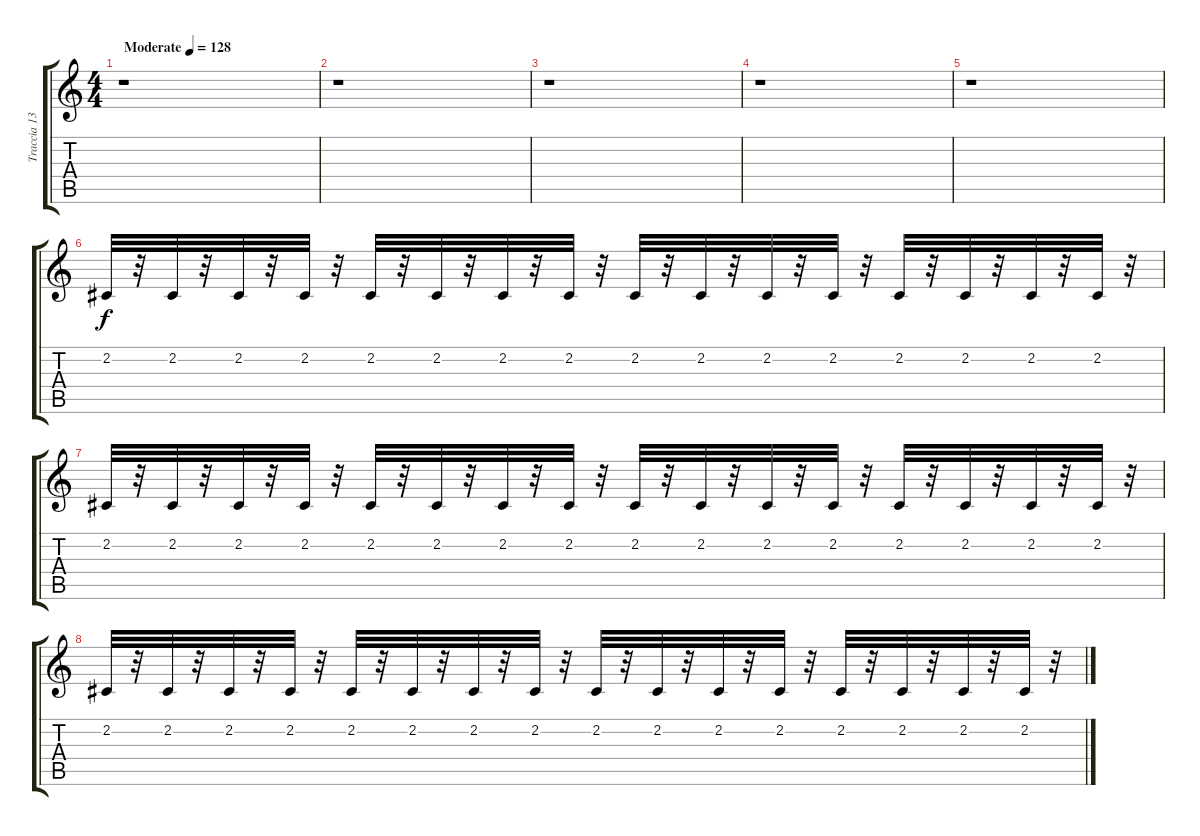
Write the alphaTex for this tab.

\track ("Traccia 13" "Traccia 13") {instrument lead2sawtooth}
\staff {score tabs}
\tuning (E4 B3 G3 D3 A2 E2) {hide}
\ts (4 4)
\tempo (128 "Moderate")
\clef g2
\ks c
r.1{dy f instrument lead2sawtooth} |
r.1 |
r.1 |
r.1 |
r.1 |
2.2.32 r.32 2.2.32 r.32 2.2.32 r.32 2.2.32 r.32 2.2.32 r.32 2.2.32 r.32 2.2.32 r.32 2.2.32 r.32 2.2.32 r.32 2.2.32 r.32 2.2.32 r.32 2.2.32 r.32 2.2.32 r.32 2.2.32 r.32 2.2.32 r.32 2.2.32 r.32 |
2.2.32 r.32 2.2.32 r.32 2.2.32 r.32 2.2.32 r.32 2.2.32 r.32 2.2.32 r.32 2.2.32 r.32 2.2.32 r.32 2.2.32 r.32 2.2.32 r.32 2.2.32 r.32 2.2.32 r.32 2.2.32 r.32 2.2.32 r.32 2.2.32 r.32 2.2.32 r.32 |
2.2.32 r.32 2.2.32 r.32 2.2.32 r.32 2.2.32 r.32 2.2.32 r.32 2.2.32 r.32 2.2.32 r.32 2.2.32 r.32 2.2.32 r.32 2.2.32 r.32 2.2.32 r.32 2.2.32 r.32 2.2.32 r.32 2.2.32 r.32 2.2.32 r.32 2.2.32 r.32
